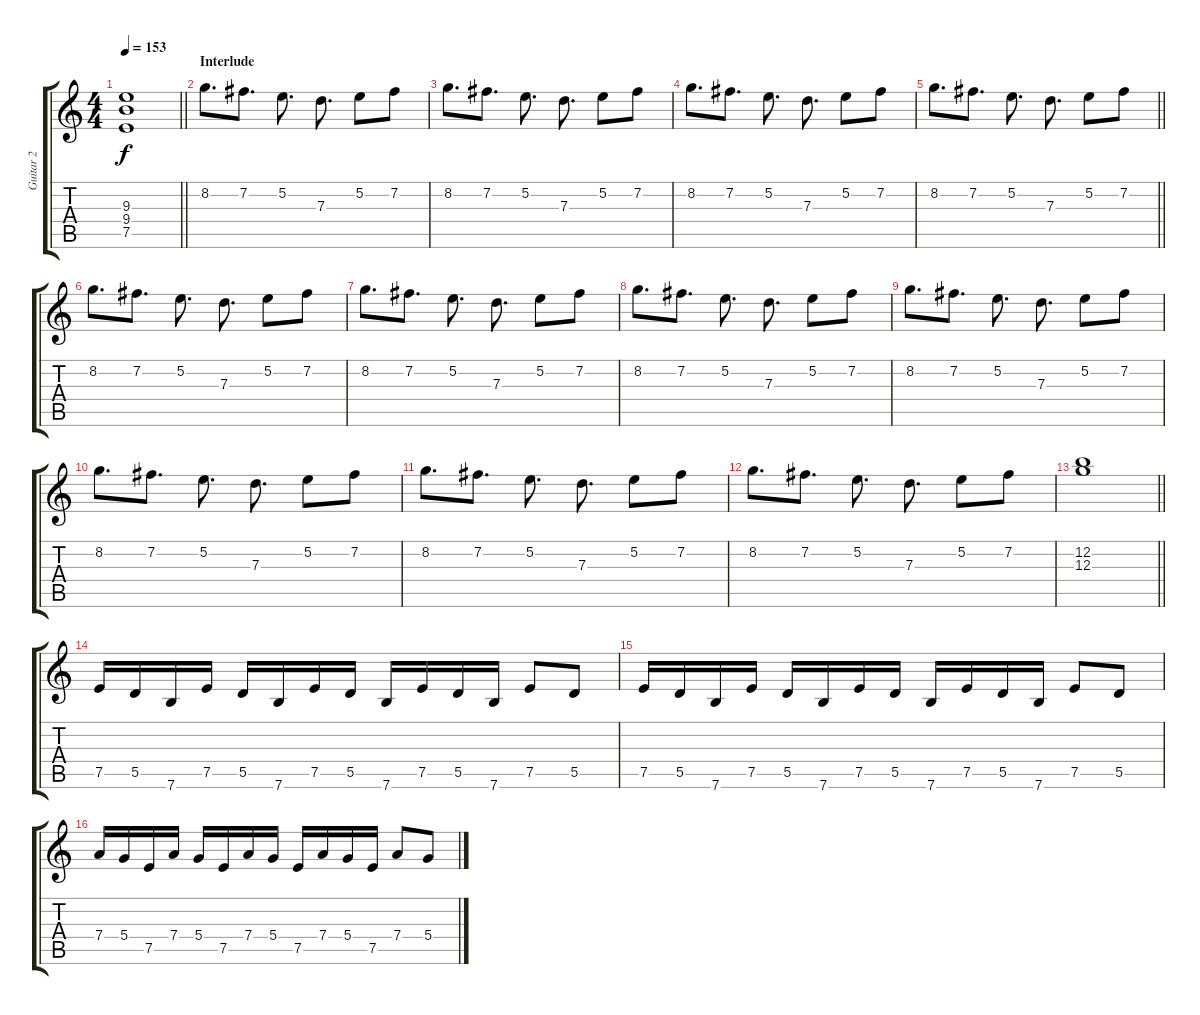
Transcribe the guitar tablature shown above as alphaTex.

\track ("Guitar 2" "Guitar 2") {instrument distortionguitar}
\staff {score tabs}
\tuning (E4 B3 G3 D3 A2 E2) {hide}
\ts (4 4)
\tempo 153
\clef g2
\barLineRight lightlight
\ks c
(9.3 9.4 7.5).1{dy f} |
\section ("" "Interlude")
8.2.8{d} 7.2.8{d} 5.2.8{d} 7.3.8{d} 5.2.8 7.2.8 |
8.2.8{d} 7.2.8{d} 5.2.8{d} 7.3.8{d} 5.2.8 7.2.8 |
8.2.8{d} 7.2.8{d} 5.2.8{d} 7.3.8{d} 5.2.8 7.2.8 |
\barLineRight lightlight
8.2.8{d} 7.2.8{d} 5.2.8{d} 7.3.8{d} 5.2.8 7.2.8 |
\section ("" "")
8.2.8{d} 7.2.8{d} 5.2.8{d} 7.3.8{d} 5.2.8 7.2.8 |
8.2.8{d} 7.2.8{d} 5.2.8{d} 7.3.8{d} 5.2.8 7.2.8 |
8.2.8{d} 7.2.8{d} 5.2.8{d} 7.3.8{d} 5.2.8 7.2.8 |
8.2.8{d} 7.2.8{d} 5.2.8{d} 7.3.8{d} 5.2.8 7.2.8 |
8.2.8{d} 7.2.8{d} 5.2.8{d} 7.3.8{d} 5.2.8 7.2.8 |
8.2.8{d} 7.2.8{d} 5.2.8{d} 7.3.8{d} 5.2.8 7.2.8 |
8.2.8{d} 7.2.8{d} 5.2.8{d} 7.3.8{d} 5.2.8 7.2.8 |
\barLineRight lightlight
(12.2 12.3).1 |
\section ("" "")
7.5.16 5.5.16 7.6.16 7.5.16 5.5.16 7.6.16 7.5.16 5.5.16 7.6.16 7.5.16 5.5.16 7.6.16 7.5.8 5.5.8 |
7.5.16 5.5.16 7.6.16 7.5.16 5.5.16 7.6.16 7.5.16 5.5.16 7.6.16 7.5.16 5.5.16 7.6.16 7.5.8 5.5.8 |
7.4.16 5.4.16 7.5.16 7.4.16 5.4.16 7.5.16 7.4.16 5.4.16 7.5.16 7.4.16 5.4.16 7.5.16 7.4.8 5.4.8
